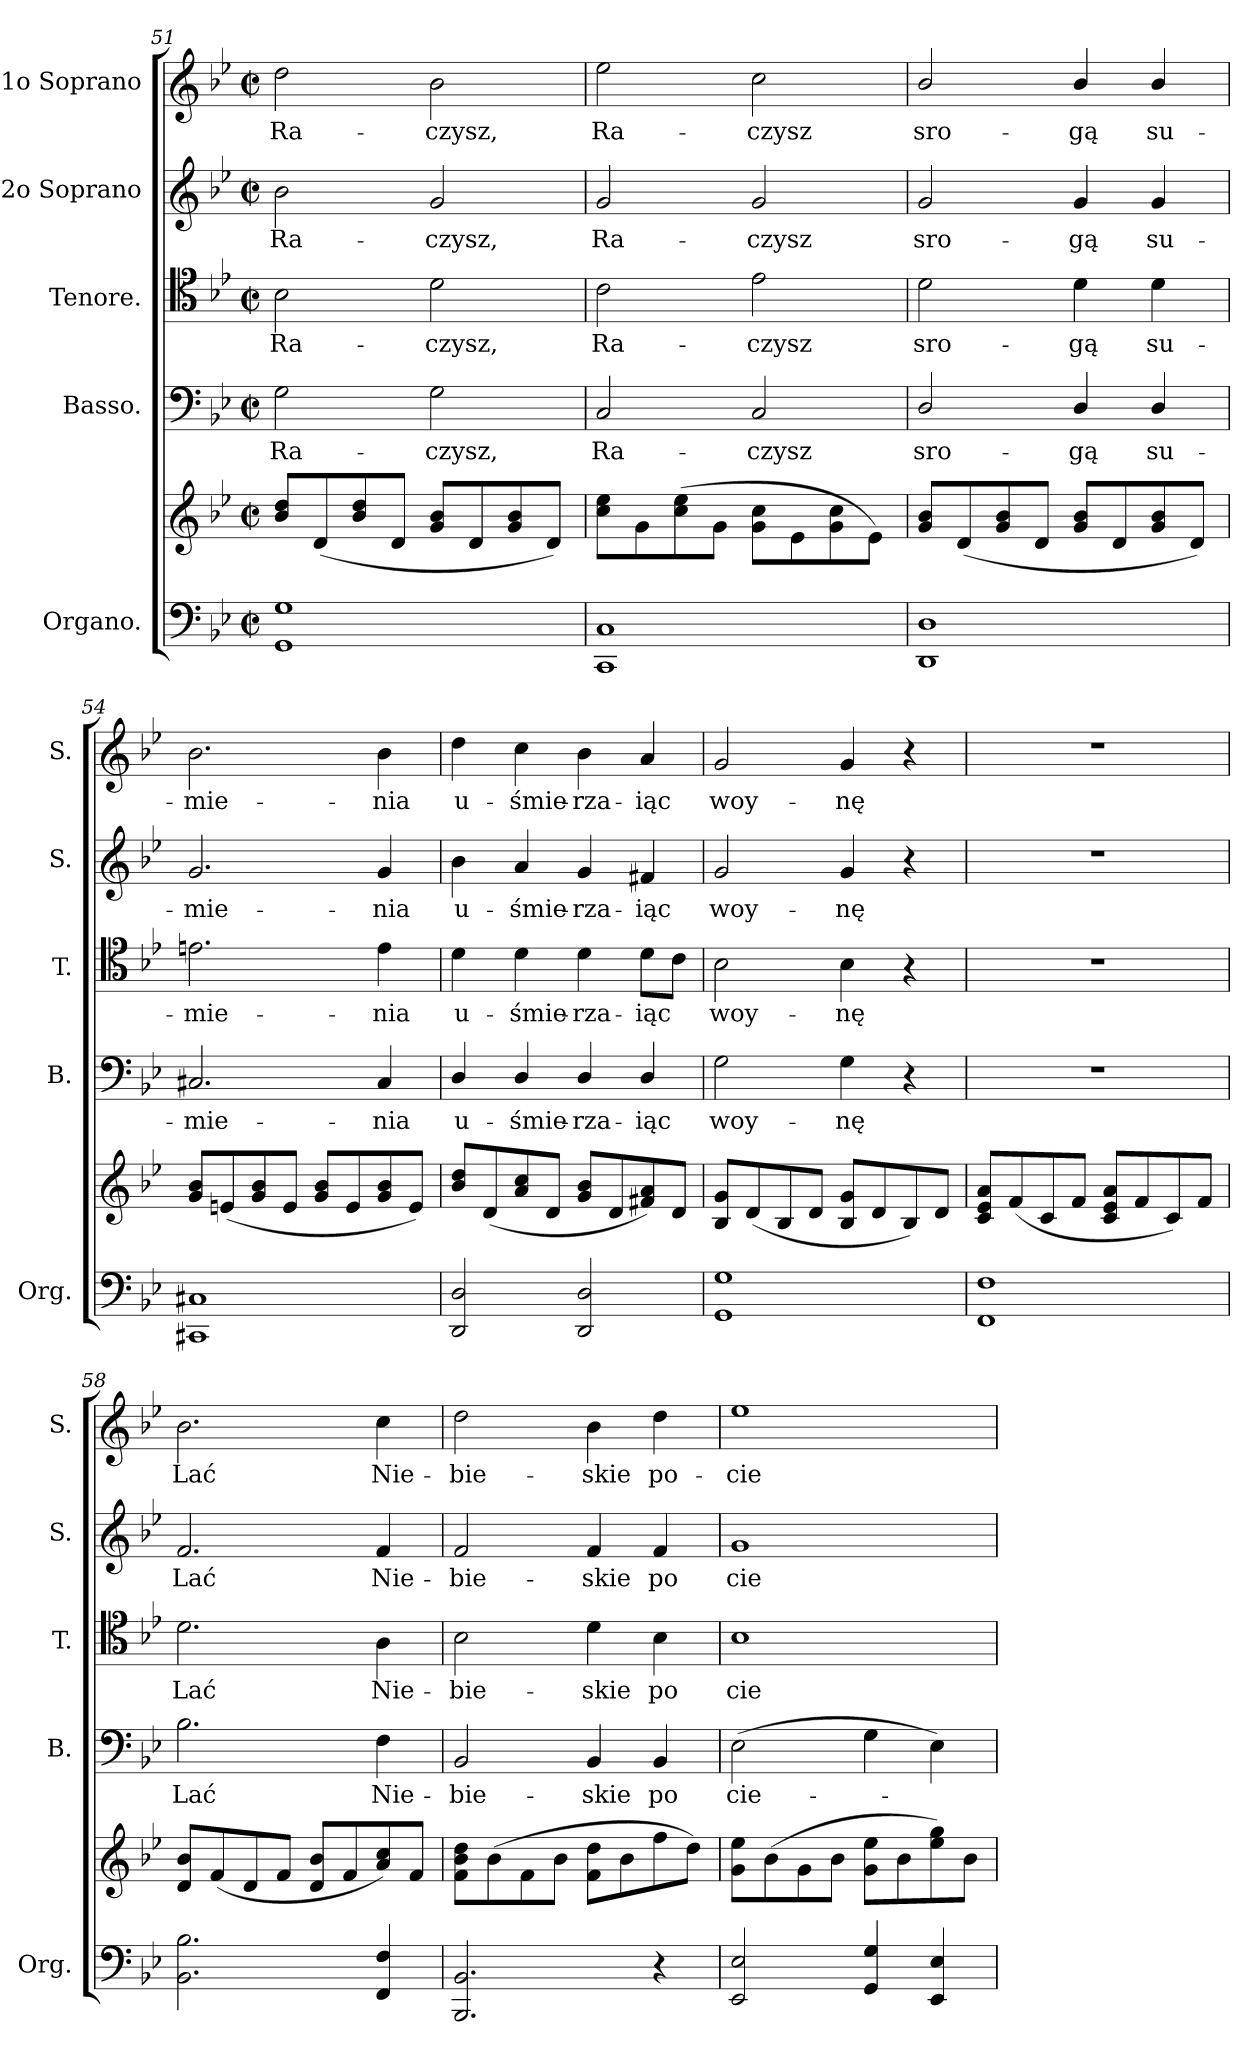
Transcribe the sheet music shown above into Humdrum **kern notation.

**kern	**kern	**kern	**text	**kern	**text	**kern	**text	**kern	**text
*part5	*part5	*part4	*part4	*part3	*part3	*part2	*part2	*part1	*part1
*staff6	*staff5	*staff4	*staff4	*staff3	*staff3	*staff2	*staff2	*staff1	*staff1
*I"Organo.	*	*I"Basso.	*	*I"Tenore.	*	*I"2o Soprano	*	*I"1o Soprano	*
*I'Org.	*	*I'B.	*	*I'T.	*	*I'S.	*	*I'S.	*
*clefF4	*clefG2	*clefF4	*	*clefC4	*	*clefG2	*	*clefG2	*
*k[b-e-]	*k[b-e-]	*k[b-e-]	*	*k[b-e-]	*	*k[b-e-]	*	*k[b-e-]	*
*M2/2	*M2/2	*M2/2	*	*M2/2	*	*M2/2	*	*M2/2	*
*met(c|)	*met(c|)	*met(c|)	*	*met(c|)	*	*met(c|)	*	*met(c|)	*
=51	=51	=51	=51	=51	=51	=51	=51	=51	=51
1GG 1G	8b-/ 8dd/L	2G\	Ra-	2B-\	Ra-	2b-\	Ra-	2dd\	Ra-
.	(8d/	.	.	.	.	.	.	.	.
.	8b-/ 8dd/	.	.	.	.	.	.	.	.
.	8d/J	.	.	.	.	.	.	.	.
.	8g/ 8b-/L	2G\	-czysz,	2d\	-czysz,	2g/	-czysz,	2b-\	-czysz,
.	8d/	.	.	.	.	.	.	.	.
.	8g/ 8b-/	.	.	.	.	.	.	.	.
.	8d/J)	.	.	.	.	.	.	.	.
=52	=52	=52	=52	=52	=52	=52	=52	=52	=52
1CC 1C	8cc\ 8ee-\L	2C/	Ra-	2c\	Ra-	2g/	Ra-	2ee-\	Ra-
.	8g\	.	.	.	.	.	.	.	.
.	(8cc\ 8ee-\	.	.	.	.	.	.	.	.
.	8g\J	.	.	.	.	.	.	.	.
.	8g\ 8cc\L	2C/	-czysz	2e-\	-czysz	2g/	-czysz	2cc\	-czysz
.	8e-\	.	.	.	.	.	.	.	.
.	8g\ 8cc\	.	.	.	.	.	.	.	.
.	8e-\J)	.	.	.	.	.	.	.	.
=53	=53	=53	=53	=53	=53	=53	=53	=53	=53
1DD 1D	8g/ 8b-/L	2D/	sro-	2d\	sro-	2g/	sro-	2b-/	sro-
.	(8d/	.	.	.	.	.	.	.	.
.	8g/ 8b-/	.	.	.	.	.	.	.	.
.	8d/J	.	.	.	.	.	.	.	.
.	8g/ 8b-/L	4D/	-gą	4d\	-gą	4g/	-gą	4b-/	-gą
.	8d/	.	.	.	.	.	.	.	.
.	8g/ 8b-/	4D/	su-	4d\	su-	4g/	su-	4b-/	su-
.	8d/J)	.	.	.	.	.	.	.	.
=54	=54	=54	=54	=54	=54	=54	=54	=54	=54
1CC#X 1C#X	8g/ 8b-/L	2.C#X/	-mie-	2.en\	-mie-	2.g/	-mie-	2.b-\	-mie-
.	(8en/	.	.	.	.	.	.	.	.
.	8g/ 8b-/	.	.	.	.	.	.	.	.
.	8e/J	.	.	.	.	.	.	.	.
.	8g/ 8b-/L	.	.	.	.	.	.	.	.
.	8e/	.	.	.	.	.	.	.	.
.	8g/ 8b-/	4C#/	-nia	4e\	-nia	4g/	-nia	4b-\	-nia
.	8e/J)	.	.	.	.	.	.	.	.
=55	=55	=55	=55	=55	=55	=55	=55	=55	=55
2DD/ 2D/	8b-/ 8dd/L	4D/	u-	4d\	u-	4b-\	u-	4dd\	u-
.	(8d/	.	.	.	.	.	.	.	.
.	8a/ 8cc/	4D/	-śmie-	4d\	-śmie-	4a/	-śmie-	4cc\	-śmie-
.	8d/J	.	.	.	.	.	.	.	.
2DD/ 2D/	8g/ 8b-/L	4D/	-rza-	4d\	-rza-	4g/	-rza-	4b-\	-rza-
.	8d/	.	.	.	.	.	.	.	.
.	8f#X/ 8a/)	4D/	-iąc	8d\L	-iąc	4f#X/	-iąc	4a/	-iąc
.	8d/J	.	.	8c\J	.	.	.	.	.
=56	=56	=56	=56	=56	=56	=56	=56	=56	=56
1GG 1G	8B-/ 8g/L	2G\	woy-	2B-\	woy-	2g/	woy-	2g/	woy-
.	(8d/	.	.	.	.	.	.	.	.
.	8B-/	.	.	.	.	.	.	.	.
.	8d/J	.	.	.	.	.	.	.	.
.	8B-/ 8g/L	4G\	-nę	4B-\	-nę	4g/	-nę	4g/	-nę
.	8d/	.	.	.	.	.	.	.	.
.	8B-/)	4r	.	4r	.	4r	.	4r	.
.	8d/J	.	.	.	.	.	.	.	.
=57	=57	=57	=57	=57	=57	=57	=57	=57	=57
1FF 1F	8c/ 8e-/ 8a/L	1r	.	1r	.	1r	.	1r	.
.	(8f/	.	.	.	.	.	.	.	.
.	8c/	.	.	.	.	.	.	.	.
.	8f/J	.	.	.	.	.	.	.	.
.	8c/ 8e-/ 8a/L	.	.	.	.	.	.	.	.
.	8f/	.	.	.	.	.	.	.	.
.	8c/)	.	.	.	.	.	.	.	.
.	8f/J	.	.	.	.	.	.	.	.
=58	=58	=58	=58	=58	=58	=58	=58	=58	=58
2.BB-\ 2.B-\	8d/ 8b-/L	2.B-\	Lać	2.d\	Lać	2.f/	Lać	2.b-\	Lać
.	(8f/	.	.	.	.	.	.	.	.
.	8d/	.	.	.	.	.	.	.	.
.	8f/J	.	.	.	.	.	.	.	.
.	8d/ 8b-/L	.	.	.	.	.	.	.	.
.	8f/	.	.	.	.	.	.	.	.
4FF/ 4F/	8a/ 8cc/)	4F\	Nie-	4A\	Nie-	4f/	Nie-	4cc\	Nie-
.	8f/J	.	.	.	.	.	.	.	.
=59	=59	=59	=59	=59	=59	=59	=59	=59	=59
2.BBB-/ 2.BB-/	8f\ 8b-\ 8dd\L	2BB-/	-bie-	2B-\	-bie-	2f/	-bie-	2dd\	-bie-
.	(8b-\	.	.	.	.	.	.	.	.
.	8f\	.	.	.	.	.	.	.	.
.	8b-\J	.	.	.	.	.	.	.	.
.	8f\ 8dd\L	4BB-/	-skie	4d\	-skie	4f/	-skie	4b-\	-skie
.	8b-\	.	.	.	.	.	.	.	.
4r	8ff\	4BB-/	po	4B-\	po	4f/	po	4dd\	po-
.	8dd\J)	.	.	.	.	.	.	.	.
=60	=60	=60	=60	=60	=60	=60	=60	=60	=60
2EE-/ 2E-/	8g\ 8ee-\L	(2E-\	cie-	1B-	cie-	1g	cie-	1ee-	cie-
.	(8b-\	.	.	.	.	.	.	.	.
.	8g\	.	.	.	.	.	.	.	.
.	8b-\J	.	.	.	.	.	.	.	.
4GG/ 4G/	8g\ 8ee-\L	4G\	.	.	.	.	.	.	.
.	8b-\	.	.	.	.	.	.	.	.
4EE-/ 4E-/	8ee-\ 8gg\)	4E-\)	.	.	.	.	.	.	.
.	8b-\J	.	.	.	.	.	.	.	.
=	=	=	=	=	=	=	=	=	=
*-	*-	*-	*-	*-	*-	*-	*-	*-	*-
